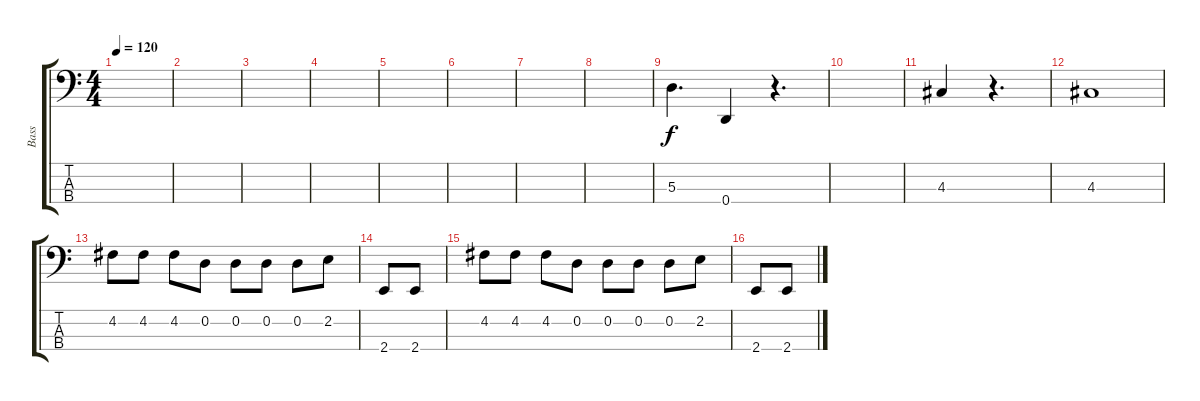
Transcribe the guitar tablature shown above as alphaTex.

\track ("Bass" "Bass") {instrument synthbass2}
\staff {score tabs}
\tuning (G2 D2 A1 D1) {hide}
\ts (4 4)
\tempo 120
\clef f4
\ks c
|
|
|
|
|
|
|
|
5.3.4{d} 0.4.4 r.4{d} |
|
4.3.4 r.4{d} |
4.3.1 |
4.2.8 4.2.8 4.2.8 0.2.8 0.2.8 0.2.8 0.2.8 2.2.8 |
2.4.8 2.4.8 |
4.2.8 4.2.8 4.2.8 0.2.8 0.2.8 0.2.8 0.2.8 2.2.8 |
2.4.8 2.4.8
